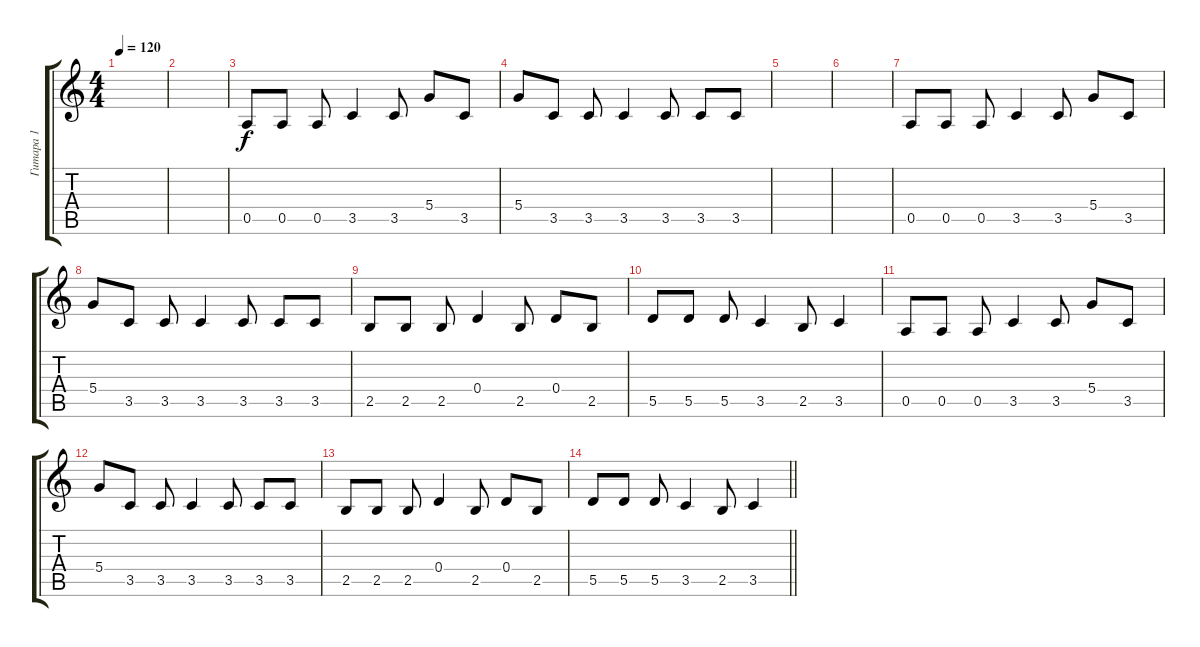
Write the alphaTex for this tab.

\track ("Гитара 1" "Гитара 1") {instrument acousticguitarsteel}
\staff {score tabs}
\tuning (E4 B3 G3 D3 A2 E2) {hide}
\ts (4 4)
\tempo 120
\clef g2
\ks c
|
|
0.5.8 0.5.8 0.5.8 3.5.4 3.5.8 5.4.8 3.5.8 |
5.4.8 3.5.8 3.5.8 3.5.4 3.5.8 3.5.8 3.5.8 |
|
|
0.5.8 0.5.8 0.5.8 3.5.4 3.5.8 5.4.8 3.5.8 |
5.4.8 3.5.8 3.5.8 3.5.4 3.5.8 3.5.8 3.5.8 |
2.5.8 2.5.8 2.5.8 0.4.4 2.5.8 0.4.8 2.5.8 |
5.5.8 5.5.8 5.5.8 3.5.4 2.5.8 3.5.4 |
0.5.8 0.5.8 0.5.8 3.5.4 3.5.8 5.4.8 3.5.8 |
5.4.8 3.5.8 3.5.8 3.5.4 3.5.8 3.5.8 3.5.8 |
2.5.8 2.5.8 2.5.8 0.4.4 2.5.8 0.4.8 2.5.8 |
\barLineRight lightlight
5.5.8 5.5.8 5.5.8 3.5.4 2.5.8 3.5.4
